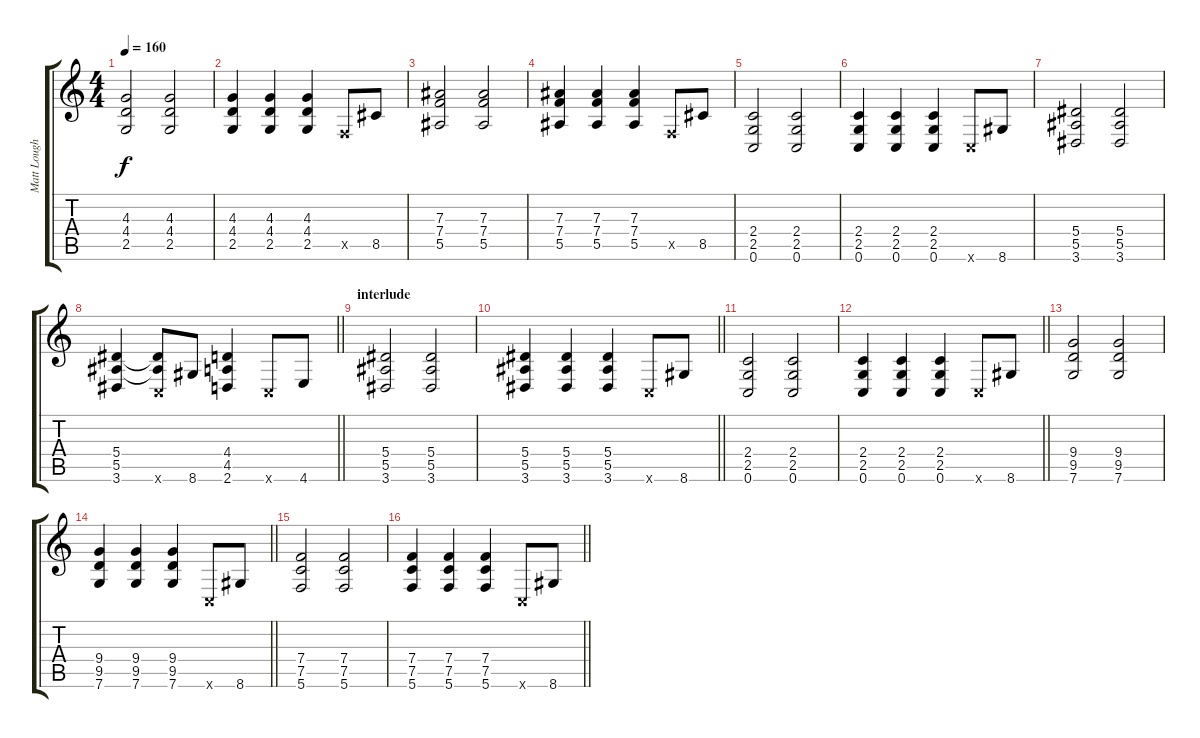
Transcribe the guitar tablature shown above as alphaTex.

\track ("Matt Loughran" "Matt Lough") {instrument distortionguitar}
\staff {score tabs}
\tuning (C4 G3 Eb3 Bb2 F2 C2) {hide}
\ts (4 4)
\tempo 160
\clef g2
\ks c
(4.3 4.4 2.5).2{dy f volume 16} (4.3 4.4 2.5).2 |
(4.3 4.4 2.5).4 (4.3 4.4 2.5).4 (4.3 4.4 2.5).4 0.5{x}.8 8.5.8 |
(7.3 7.4 5.5).2 (7.3 7.4 5.5).2 |
(7.3 7.4 5.5).4 (7.3 7.4 5.5).4 (7.3 7.4 5.5).4 0.5{x}.8 8.5.8 |
(2.4 2.5 0.6).2 (2.4 2.5 0.6).2 |
(2.4 2.5 0.6).4 (2.4 2.5 0.6).4 (2.4 2.5 0.6).4 0.6{x}.8 8.6.8 |
(5.4 5.5 3.6).2 (5.4 5.5 3.6).2 |
\barLineRight lightlight
(5.4 5.5 3.6).4 (5.4{t} 5.5{t} 0.6{x}).8 8.6.8 (4.4 4.5 2.6).4 0.6{x}.8 4.6.8 |
\section ("" "interlude")
(5.4 5.5 3.6).2{volume 16} (5.4 5.5 3.6).2 |
\barLineRight lightlight
(5.4 5.5 3.6).4 (5.4 5.5 3.6).4 (5.4 5.5 3.6).4 0.6{x}.8 8.6.8 |
(2.4 2.5 0.6).2 (2.4 2.5 0.6).2 |
\barLineRight lightlight
(2.4 2.5 0.6).4 (2.4 2.5 0.6).4 (2.4 2.5 0.6).4 0.6{x}.8 8.6.8 |
(9.4 9.5 7.6).2 (9.4 9.5 7.6).2 |
\barLineRight lightlight
(9.4 9.5 7.6).4 (9.4 9.5 7.6).4 (9.4 9.5 7.6).4 0.6{x}.8 8.6.8 |
(7.4 7.5 5.6).2 (7.4 7.5 5.6).2 |
\barLineRight lightlight
(7.4 7.5 5.6).4 (7.4 7.5 5.6).4 (7.4 7.5 5.6).4 0.6{x}.8 8.6.8
